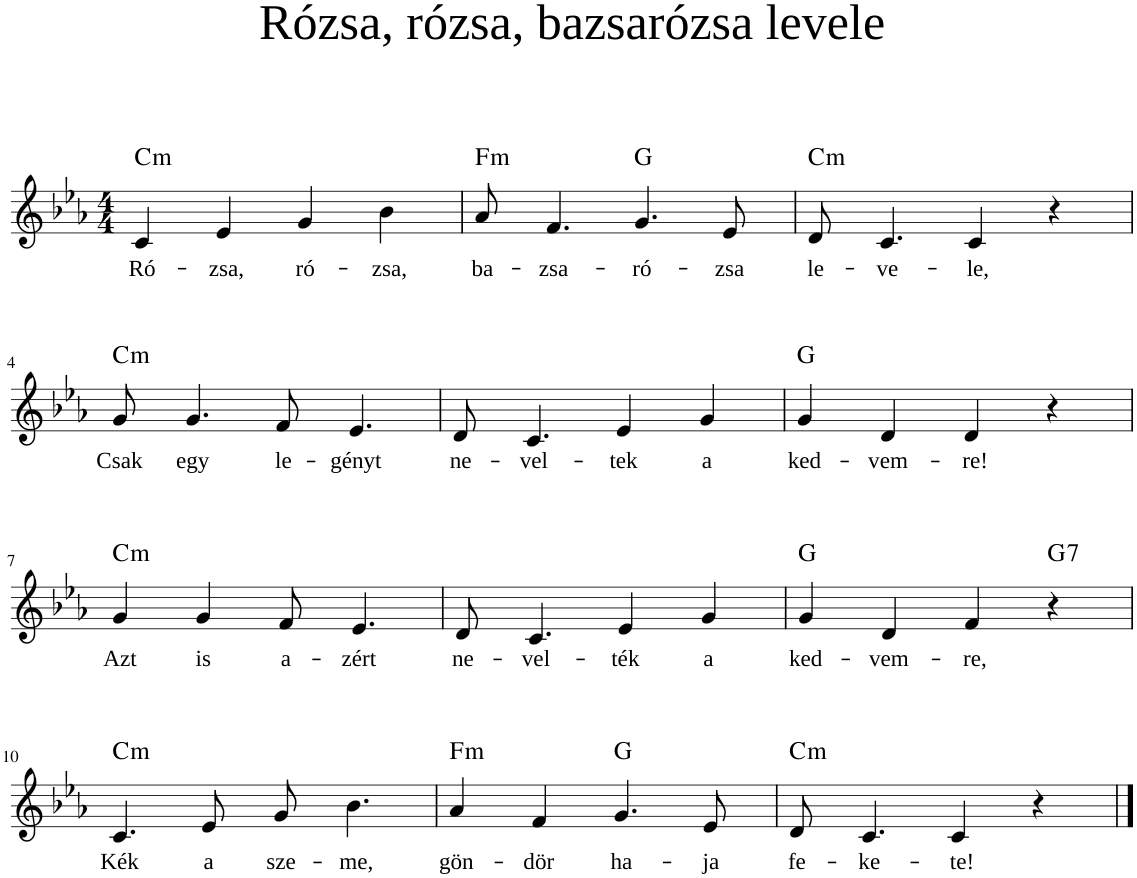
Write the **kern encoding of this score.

**kern	**text	**harte
*part1	*part1	*part1
*staff1	*staff1	*
*I"Piano	*	*
*I'Pno	*	*
*clefG2	*	*
*k[b-e-a-]	*	*
*M4/4	*	*
=1	=1	=1
!	!LO:LY:b	!LO:H:kt=m
4c/	Ró-	C:min
!	!LO:LY:b	!
4e-/	-zsa,	.
!	!LO:LY:b	!
4g/	ró-	.
!	!LO:LY:b	!
4b-\	-zsa,	.
=2	=2	=2
!	!LO:LY:b	!LO:H:kt=m
8a-/	ba-	F:min
!	!LO:LY:b	!
4.f/	-zsa-	.
!	!LO:LY:b	!
4.g/	-ró-	G:maj
!	!LO:LY:b	!
8e-/	-zsa	.
=3	=3	=3
!	!LO:LY:b	!LO:H:kt=m
8d/	le-	C:min
!	!LO:LY:b	!
4.c/	-ve-	.
!	!LO:LY:b	!
4c/	-le,	.
4r	.	.
!!LO:LB:g=z
=4	=4	=4
!	!LO:LY:b	!LO:H:kt=m
8g/	Csak	C:min
!	!LO:LY:b	!
4.g/	egy	.
!	!LO:LY:b	!
8f/	le-	.
!	!LO:LY:b	!
4.e-/	-gényt	.
=5	=5	=5
!	!LO:LY:b	!
8d/	ne-	.
!	!LO:LY:b	!
4.c/	-vel-	.
!	!LO:LY:b	!
4e-/	-tek	.
!	!LO:LY:b	!
4g/	a	.
=6	=6	=6
!	!LO:LY:b	!
4g/	ked-	G:maj
!	!LO:LY:b	!
4d/	-vem-	.
!	!LO:LY:b	!
4d/	-re!	.
4r	.	.
!!LO:LB:g=z
=7	=7	=7
!	!LO:LY:b	!LO:H:kt=m
4g/	Azt	C:min
!	!LO:LY:b	!
4g/	is	.
!	!LO:LY:b	!
8f/	a-	.
!	!LO:LY:b	!
4.e-/	-zért	.
=8	=8	=8
!	!LO:LY:b	!
8d/	ne-	.
!	!LO:LY:b	!
4.c/	-vel-	.
!	!LO:LY:b	!
4e-/	-ték	.
!	!LO:LY:b	!
4g/	a	.
=9	=9	=9
!	!LO:LY:b	!
4g/	ked-	G:maj
!	!LO:LY:b	!
4d/	-vem-	.
!	!LO:LY:b	!
4f/	-re,	.
!	!	!LO:H:kt=7
4r	.	G:7
!!LO:LB:g=z
=10	=10	=10
!	!LO:LY:b	!LO:H:kt=m
4.c/	Kék	C:min
!	!LO:LY:b	!
8e-/	a	.
!	!LO:LY:b	!
8g/	sze-	.
!	!LO:LY:b	!
4.b-\	-me,	.
=11	=11	=11
!	!LO:LY:b	!LO:H:kt=m
4a-/	gön-	F:min
!	!LO:LY:b	!
4f/	-dör	.
!	!LO:LY:b	!
4.g/	ha-	G:maj
!	!LO:LY:b	!
8e-/	-ja	.
=12	=12	=12
!	!LO:LY:b	!LO:H:kt=m
8d/	fe-	C:min
!	!LO:LY:b	!
4.c/	-ke-	.
!	!LO:LY:b	!
4c/	-te!	.
4r	.	.
==	==	==
*-	*-	*-
